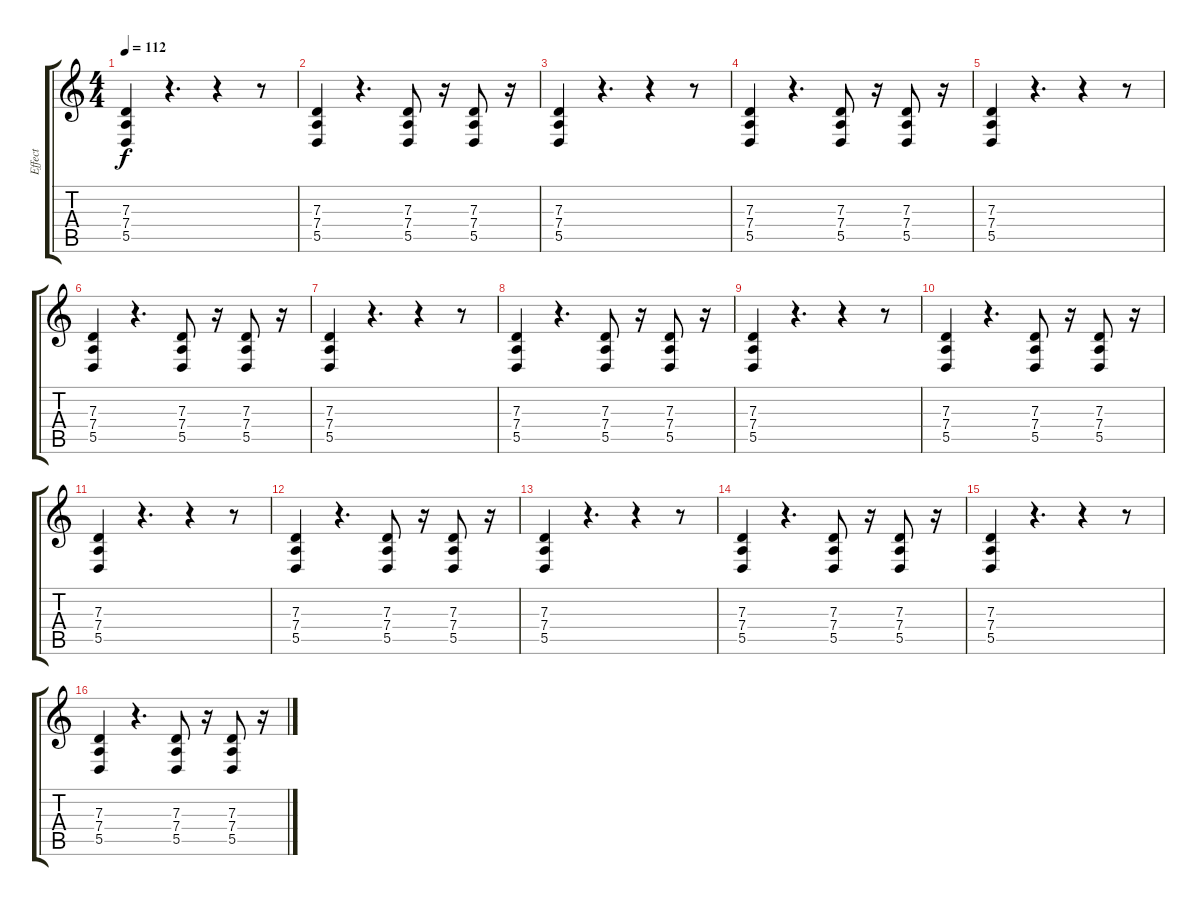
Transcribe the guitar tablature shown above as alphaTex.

\track ("Effect" "Effect") {instrument lead1square}
\staff {score tabs}
\tuning (E4 B3 G3 D3 A2 E2) {hide}
\ts (4 4)
\tempo 112
\clef g2
\ks c
(7.3 7.4 5.5).4{dy f} r.4{d} r.4 r.8 |
(7.3 7.4 5.5).4 r.4{d} (7.3 7.4 5.5).8 r.16 (7.3 7.4 5.5).8 r.16 |
(7.3 7.4 5.5).4 r.4{d} r.4 r.8 |
(7.3 7.4 5.5).4 r.4{d} (7.3 7.4 5.5).8 r.16 (7.3 7.4 5.5).8 r.16 |
(7.3 7.4 5.5).4 r.4{d} r.4 r.8 |
(7.3 7.4 5.5).4 r.4{d} (7.3 7.4 5.5).8 r.16 (7.3 7.4 5.5).8 r.16 |
(7.3 7.4 5.5).4 r.4{d} r.4 r.8 |
(7.3 7.4 5.5).4 r.4{d} (7.3 7.4 5.5).8 r.16 (7.3 7.4 5.5).8 r.16 |
(7.3 7.4 5.5).4 r.4{d} r.4 r.8 |
(7.3 7.4 5.5).4 r.4{d} (7.3 7.4 5.5).8 r.16 (7.3 7.4 5.5).8 r.16 |
(7.3 7.4 5.5).4 r.4{d} r.4 r.8 |
(7.3 7.4 5.5).4 r.4{d} (7.3 7.4 5.5).8 r.16 (7.3 7.4 5.5).8 r.16 |
(7.3 7.4 5.5).4 r.4{d} r.4 r.8 |
(7.3 7.4 5.5).4 r.4{d} (7.3 7.4 5.5).8 r.16 (7.3 7.4 5.5).8 r.16 |
(7.3 7.4 5.5).4 r.4{d} r.4 r.8 |
(7.3 7.4 5.5).4 r.4{d} (7.3 7.4 5.5).8 r.16 (7.3 7.4 5.5).8 r.16
